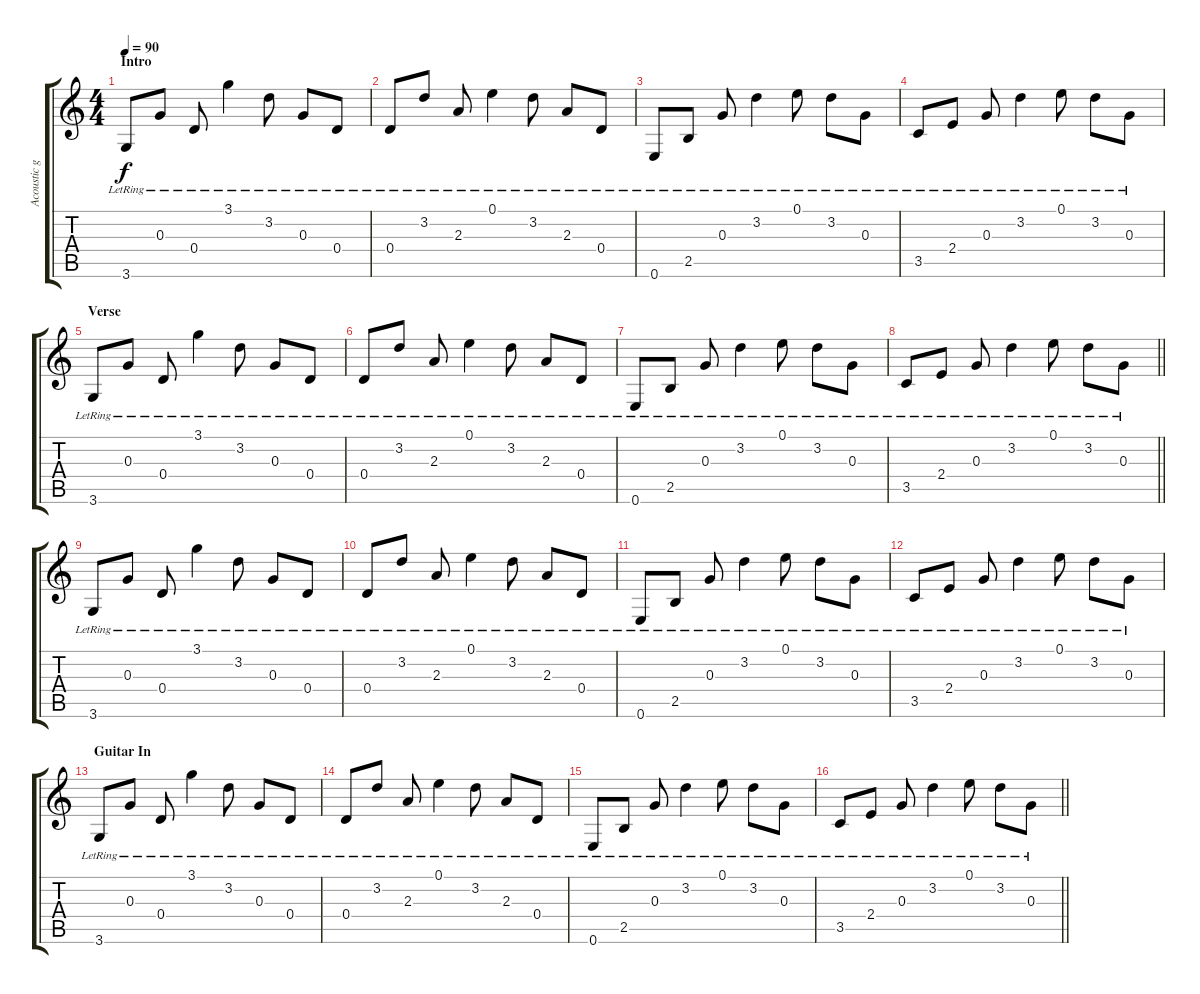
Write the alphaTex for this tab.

\track ("Acoustic guitar" "Acoustic g") {instrument acousticguitarsteel}
\staff {score tabs}
\tuning (E4 B3 G3 D3 A2 E2) {hide}
\ts (4 4)
\section ("" "Intro")
\tempo 90
\clef g2
\ks c
3.6{lr}.8{dy f instrument acousticguitarsteel} 0.3{lr}.8 0.4{lr}.8 3.1{lr}.4 3.2{lr}.8 0.3{lr}.8 0.4{lr}.8 |
0.4{lr}.8 3.2{lr}.8 2.3{lr}.8 0.1{lr}.4 3.2{lr}.8 2.3{lr}.8 0.4{lr}.8 |
0.6{lr}.8 2.5{lr}.8 0.3{lr}.8 3.2{lr}.4 0.1{lr}.8 3.2{lr}.8 0.3{lr}.8 |
3.5{lr}.8 2.4{lr}.8 0.3{lr}.8 3.2{lr}.4 0.1{lr}.8 3.2{lr}.8 0.3{lr}.8 |
\section ("" "Verse")
3.6{lr}.8 0.3{lr}.8 0.4{lr}.8 3.1{lr}.4 3.2{lr}.8 0.3{lr}.8 0.4{lr}.8 |
0.4{lr}.8 3.2{lr}.8 2.3{lr}.8 0.1{lr}.4 3.2{lr}.8 2.3{lr}.8 0.4{lr}.8 |
0.6{lr}.8 2.5{lr}.8 0.3{lr}.8 3.2{lr}.4 0.1{lr}.8 3.2{lr}.8 0.3{lr}.8 |
\barLineRight lightlight
3.5{lr}.8 2.4{lr}.8 0.3{lr}.8 3.2{lr}.4 0.1{lr}.8 3.2{lr}.8 0.3{lr}.8 |
3.6{lr}.8 0.3{lr}.8 0.4{lr}.8 3.1{lr}.4 3.2{lr}.8 0.3{lr}.8 0.4{lr}.8 |
0.4{lr}.8 3.2{lr}.8 2.3{lr}.8 0.1{lr}.4 3.2{lr}.8 2.3{lr}.8 0.4{lr}.8 |
0.6{lr}.8 2.5{lr}.8 0.3{lr}.8 3.2{lr}.4 0.1{lr}.8 3.2{lr}.8 0.3{lr}.8 |
3.5{lr}.8 2.4{lr}.8 0.3{lr}.8 3.2{lr}.4 0.1{lr}.8 3.2{lr}.8 0.3{lr}.8 |
\section ("" "Guitar In")
3.6{lr}.8 0.3{lr}.8 0.4{lr}.8 3.1{lr}.4 3.2{lr}.8 0.3{lr}.8 0.4{lr}.8 |
0.4{lr}.8 3.2{lr}.8 2.3{lr}.8 0.1{lr}.4 3.2{lr}.8 2.3{lr}.8 0.4{lr}.8 |
0.6{lr}.8 2.5{lr}.8 0.3{lr}.8 3.2{lr}.4 0.1{lr}.8 3.2{lr}.8 0.3{lr}.8 |
\barLineRight lightlight
3.5{lr}.8 2.4{lr}.8 0.3{lr}.8 3.2{lr}.4 0.1{lr}.8 3.2{lr}.8 0.3{lr}.8
